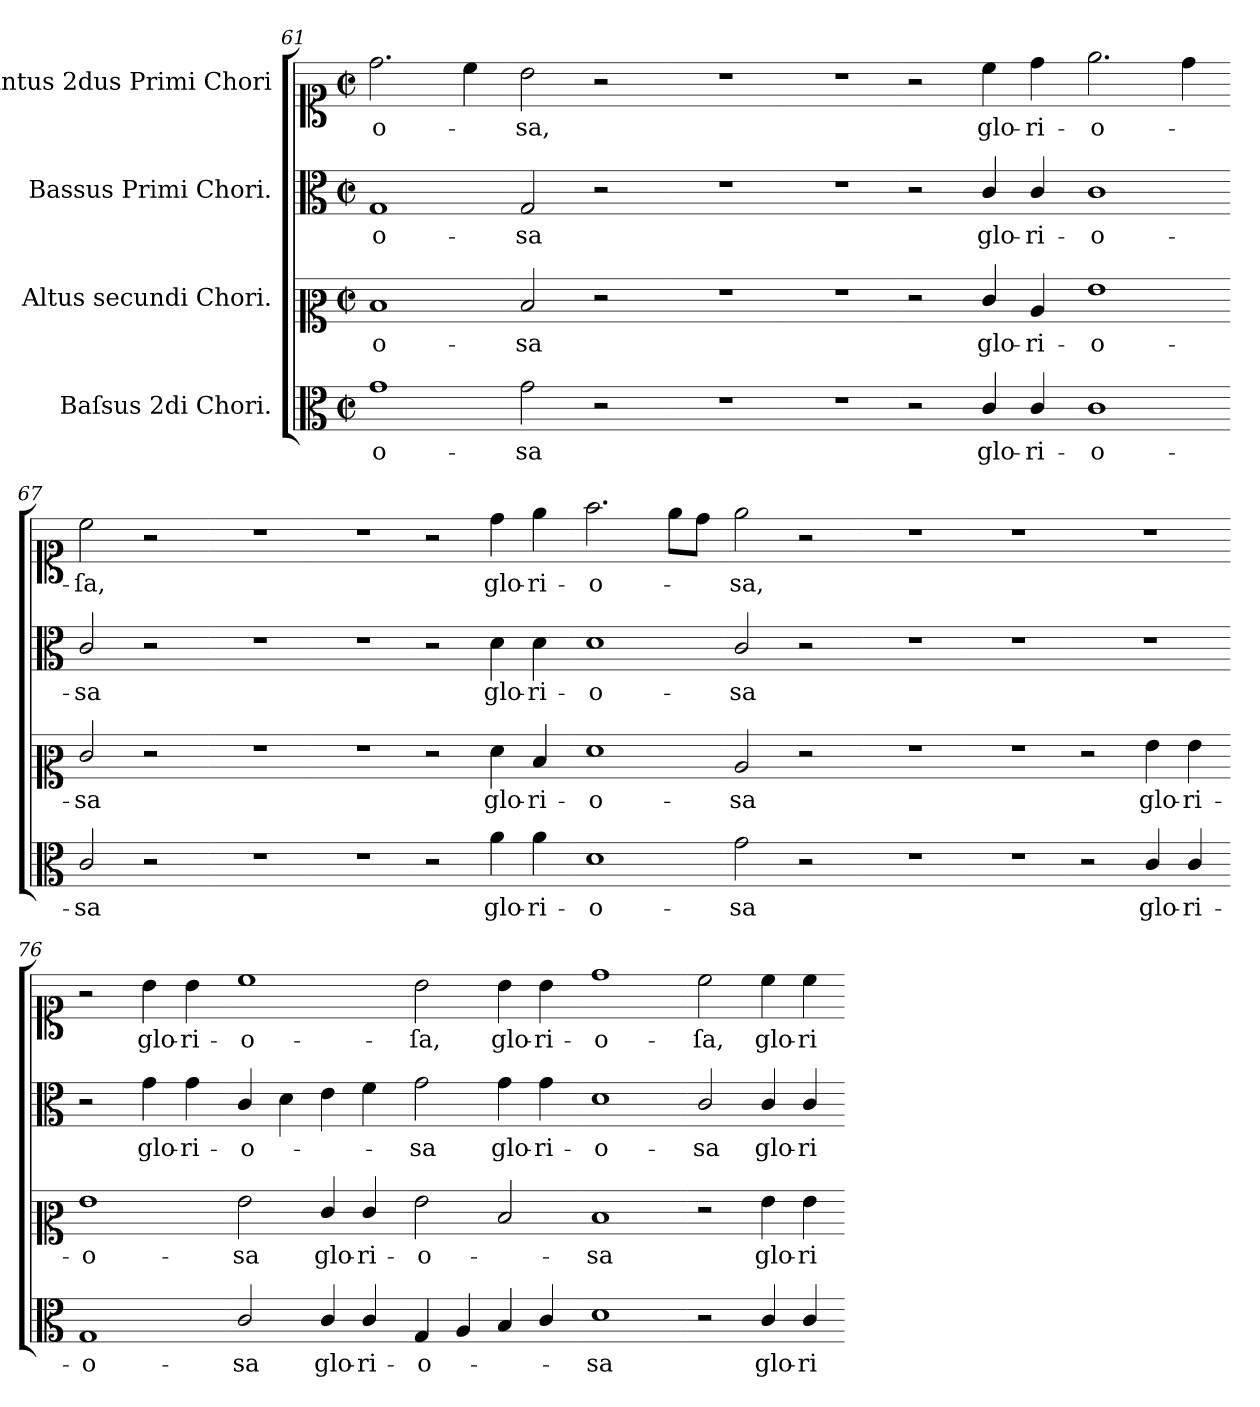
**kern	**text	**kern	**text	**kern	**text	**kern	**text
*part4	*part4	*part3	*part3	*part2	*part2	*part1	*part1
*staff4	*staff4	*staff3	*staff3	*staff2	*staff2	*staff1	*staff1
*I"Baſsus 2di Chori.	*	*I"Altus secundi Chori.	*	*I"Bassus Primi Chori.	*	*I"Cantus 2dus Primi Chori	*
*clefC3	*	*clefC2	*	*clefC3	*	*clefC1	*
*k[]	*	*k[]	*	*k[]	*	*k[]	*
*C:	*	*C:	*	*C:	*	*C:	*
*M2/2	*	*M2/2	*	*M2/2	*	*M2/2	*
*met(c|)	*	*met(c|)	*	*met(c|)	*	*met(c|)	*
=61	=61	=61	=61	=61	=61	=61	=61
1g\	-o-	1d/	-o-	1G/	-o-	2.dd\	-o-
.	.	.	.	.	.	4cc\	.
=62-	=62-	=62-	=62-	=62-	=62-	=62-	=62-
2g\	-sa	2d/	-sa	2G/	-sa	2b\	-sa,
2r	.	2r	.	2r	.	2r	.
=63-	=63-	=63-	=63-	=63-	=63-	=63-	=63-
1r	.	1r	.	1r	.	1r	.
=64-	=64-	=64-	=64-	=64-	=64-	=64-	=64-
1r	.	1r	.	1r	.	1r	.
=65-	=65-	=65-	=65-	=65-	=65-	=65-	=65-
2r	.	2r	.	2r	.	2r	.
4c/	glo-	4e/	glo-	4c/	glo-	4cc\	glo-
4c/	-ri-	4c/	-ri-	4c/	-ri-	4dd\	-ri-
=66-	=66-	=66-	=66-	=66-	=66-	=66-	=66-
1c\	-o-	1g\	-o-	1c\	-o-	2.ee\	-o-
.	.	.	.	.	.	4dd\	.
=67-	=67-	=67-	=67-	=67-	=67-	=67-	=67-
2c/	-sa	2e/	-sa	2c/	-sa	2cc\	-ſa,
2r	.	2r	.	2r	.	2r	.
=68-	=68-	=68-	=68-	=68-	=68-	=68-	=68-
1r	.	1r	.	1r	.	1r	.
=69-	=69-	=69-	=69-	=69-	=69-	=69-	=69-
1r	.	1r	.	1r	.	1r	.
=70-	=70-	=70-	=70-	=70-	=70-	=70-	=70-
2r	.	2r	.	2r	.	2r	.
!	!	!	!LO:LY:i	!	!LO:LY:i	!	!
4a\	glo-	4f\	glo-	4d\	glo-	4dd\	glo-
!	!	!	!LO:LY:i	!	!LO:LY:i	!	!
4a\	-ri-	4d/	-ri-	4d\	-ri-	4ee\	-ri-
=71-	=71-	=71-	=71-	=71-	=71-	=71-	=71-
!	!	!	!LO:LY:i	!	!LO:LY:i	!	!
1d\	-o-	1f\	-o-	1d\	-o-	2.ff\	-o-
.	.	.	.	.	.	8ee\L	.
.	.	.	.	.	.	8dd\J	.
=72-	=72-	=72-	=72-	=72-	=72-	=72-	=72-
!	!	!	!LO:LY:i	!	!LO:LY:i	!	!
2g\	-sa	2c/	-sa	2c/	-sa	2ee\	-sa,
2r	.	2r	.	2r	.	2r	.
=73-	=73-	=73-	=73-	=73-	=73-	=73-	=73-
1r	.	1r	.	1r	.	1r	.
=74-	=74-	=74-	=74-	=74-	=74-	=74-	=74-
1r	.	1r	.	1r	.	1r	.
=75-	=75-	=75-	=75-	=75-	=75-	=75-	=75-
2r	.	2r	.	1r	.	1r	.
!	!	!	!LO:LY:i	!	!	!	!
4c/	glo-	4g\	glo-	.	.	.	.
!	!	!	!LO:LY:i	!	!	!	!
4c/	-ri-	4g\	-ri-	.	.	.	.
=76-	=76-	=76-	=76-	=76-	=76-	=76-	=76-
!	!	!	!LO:LY:i	!	!	!	!
1G/	-o-	1g\	-o-	2r	.	2r	.
!	!	!	!	!	!LO:LY:i	!	!
.	.	.	.	4g\	glo-	4b\	glo-
!	!	!	!	!	!LO:LY:i	!	!
.	.	.	.	4g\	-ri-	4b\	-ri-
=77-	=77-	=77-	=77-	=77-	=77-	=77-	=77-
!	!	!	!LO:LY:i	!	!LO:LY:i	!	!
2c/	-sa	2g\	-sa	4c/	-o-	1cc\	-o-
.	.	.	.	4d\	.	.	.
!	!	!	!LO:LY:i	!	!	!	!
4c/	glo-	4e/	glo-	4e\	.	.	.
!	!	!	!LO:LY:i	!	!	!	!
4c/	-ri-	4e/	-ri-	4f\	.	.	.
=78-	=78-	=78-	=78-	=78-	=78-	=78-	=78-
!	!	!	!LO:LY:i	!	!LO:LY:i	!	!
4G/	-o-	2g\	-o-	2g\	-sa	2b\	-ſa,
4A/	.	.	.	.	.	.	.
!	!	!	!	!	!LO:LY:i	!	!
4B/	.	2d/	.	4g\	glo-	4b\	glo-
!	!	!	!	!	!LO:LY:i	!	!
4c/	.	.	.	4g\	-ri-	4b\	-ri-
=79-	=79-	=79-	=79-	=79-	=79-	=79-	=79-
!	!	!	!LO:LY:i	!	!LO:LY:i	!	!
1d\	-sa	1d/	-sa	1d\	-o-	1dd\	-o-
=80-	=80-	=80-	=80-	=80-	=80-	=80-	=80-
!	!	!	!	!	!LO:LY:i	!	!
2r	.	2r	.	2c/	-sa	2cc\	-ſa,
!	!	!	!	!	!LO:LY:i	!	!
4c/	glo-	4g\	glo-	4c/	glo-	4cc\	glo-
!	!	!	!	!	!LO:LY:i	!	!
4c/	-ri-	4g\	-ri-	4c/	-ri-	4cc\	-ri-
=-	=-	=-	=-	=-	=-	=-	=-
*-	*-	*-	*-	*-	*-	*-	*-
